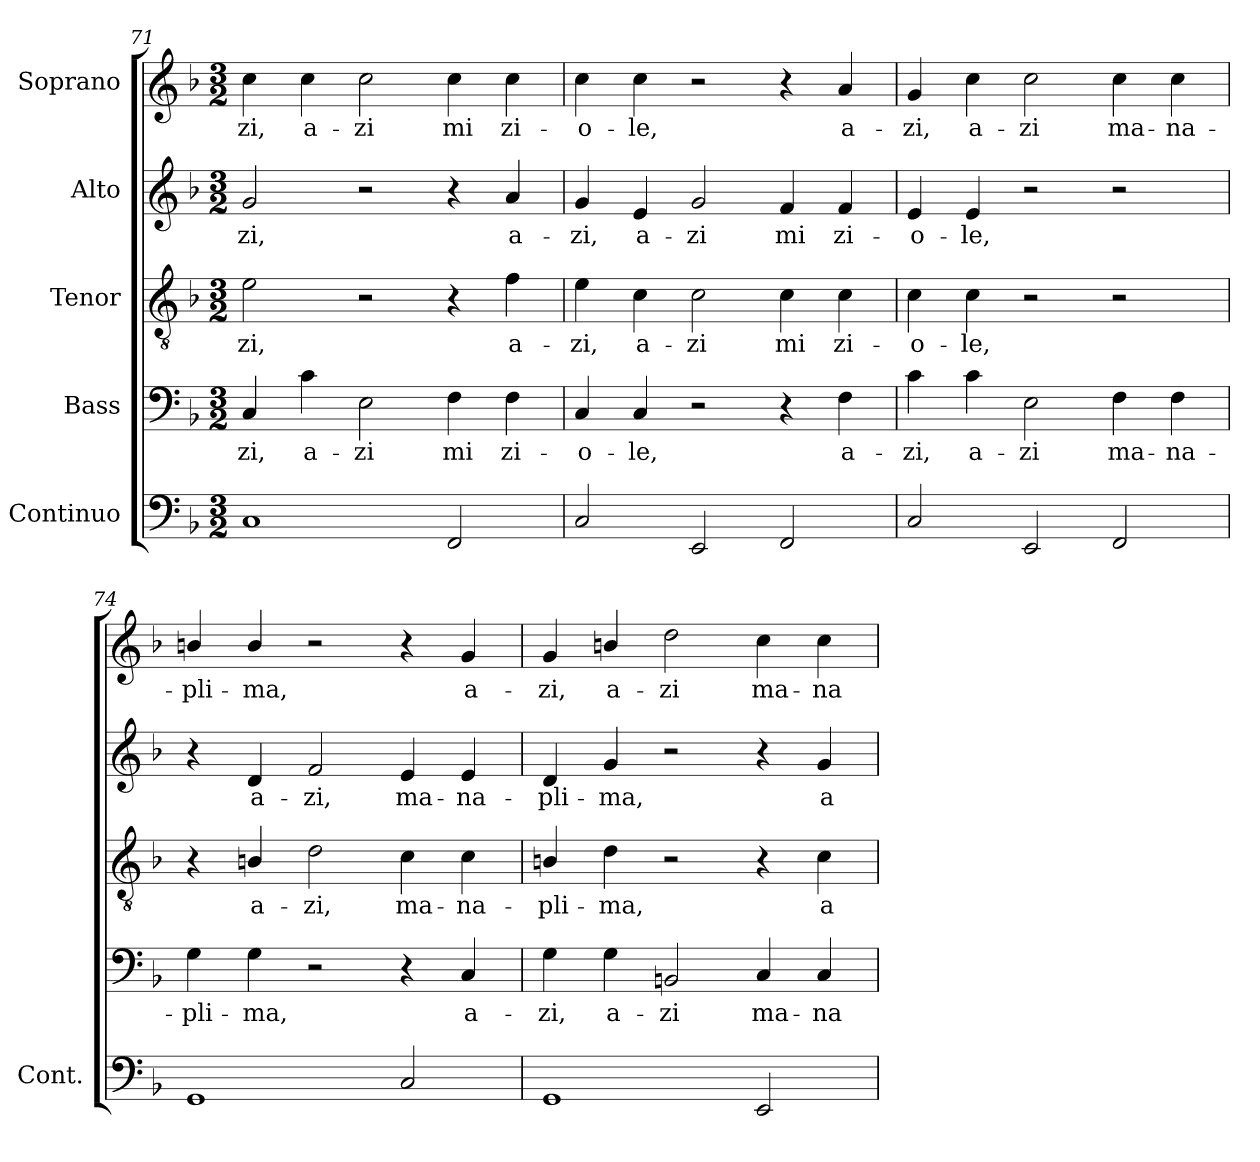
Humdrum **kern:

**kern	**kern	**text	**kern	**text	**kern	**text	**kern	**text
*part5	*part4	*part4	*part3	*part3	*part2	*part2	*part1	*part1
*staff5	*staff4	*staff4	*staff3	*staff3	*staff2	*staff2	*staff1	*staff1
*I"Continuo	*I"Bass	*	*I"Tenor	*	*I"Alto	*	*I"Soprano	*
*I'Cont.	*	*	*	*	*	*	*	*
*clefF4	*clefF4	*	*clefGv2	*	*clefG2	*	*clefG2	*
*	*	*	*ITrd7c12	*	*	*	*	*
*k[b-]	*k[b-]	*	*k[b-]	*	*k[b-]	*	*k[b-]	*
*F:	*F:	*	*F:	*	*F:	*	*F:	*
*M3/2	*M3/2	*	*M3/2	*	*M3/2	*	*M3/2	*
=71	=71	=71	=71	=71	=71	=71	=71	=71
!	!	!LO:LY:b:color=#000000	!	!	!	!	!	!
!	!	!	!	!LO:LY:b:color=#000000	!	!	!	!
!	!	!	!	!	!	!LO:LY:b:color=#000000	!	!
!	!	!	!	!	!	!	!	!LO:LY:b:color=#000000
1Ci	4Ci/	-zi,	2Ei\	-zi,	2gi/	-zi,	4cci\	-zi,
!	!	!LO:LY:b:color=#000000	!	!	!	!	!	!
!	!	!	!	!	!	!	!	!LO:LY:b:color=#000000
.	4ci\	a-	.	.	.	.	4cci\	a-
!	!	!LO:LY:b:color=#000000	!	!	!	!	!	!
!	!	!	!	!	!	!	!	!LO:LY:b:color=#000000
.	2Ei\	-zi	2r	.	2r	.	2cci\	-zi
!	!	!LO:LY:b:color=#000000	!	!	!	!	!	!
!	!	!	!	!	!	!	!	!LO:LY:b:color=#000000
2FFi/	4Fi\	mi	4r	.	4r	.	4cci\	mi
!	!	!LO:LY:b:color=#000000	!	!	!	!	!	!
!	!	!	!	!LO:LY:b:color=#000000	!	!	!	!
!	!	!	!	!	!	!LO:LY:b:color=#000000	!	!
!	!	!	!	!	!	!	!	!LO:LY:b:color=#000000
.	4Fi\	zi-	4Fi\	a-	4ai/	a-	4cci\	zi-
=72	=72	=72	=72	=72	=72	=72	=72	=72
!	!	!LO:LY:b:color=#000000	!	!	!	!	!	!
!	!	!	!	!LO:LY:b:color=#000000	!	!	!	!
!	!	!	!	!	!	!LO:LY:b:color=#000000	!	!
!	!	!	!	!	!	!	!	!LO:LY:b:color=#000000
2Ci/	4Ci/	-o-	4Ei\	-zi,	4gi/	-zi,	4cci\	-o-
!	!	!LO:LY:b:color=#000000	!	!	!	!	!	!
!	!	!	!	!LO:LY:b:color=#000000	!	!	!	!
!	!	!	!	!	!	!LO:LY:b:color=#000000	!	!
!	!	!	!	!	!	!	!	!LO:LY:b:color=#000000
.	4Ci/	-le,	4Ci\	a-	4ei/	a-	4cci\	-le,
!	!	!	!	!LO:LY:b:color=#000000	!	!	!	!
!	!	!	!	!	!	!LO:LY:b:color=#000000	!	!
2EEi/	2r	.	2Ci\	-zi	2gi/	-zi	2r	.
!	!	!	!	!LO:LY:b:color=#000000	!	!	!	!
!	!	!	!	!	!	!LO:LY:b:color=#000000	!	!
2FFi/	4r	.	4Ci\	mi	4fi/	mi	4r	.
!	!	!LO:LY:b:color=#000000	!	!	!	!	!	!
!	!	!	!	!LO:LY:b:color=#000000	!	!	!	!
!	!	!	!	!	!	!LO:LY:b:color=#000000	!	!
!	!	!	!	!	!	!	!	!LO:LY:b:color=#000000
.	4Fi\	a-	4Ci\	zi-	4fi/	zi-	4ai/	a-
!!LO:LB:g=z
=73	=73	=73	=73	=73	=73	=73	=73	=73
!	!	!LO:LY:b:color=#000000	!	!	!	!	!	!
!	!	!	!	!LO:LY:b:color=#000000	!	!	!	!
!	!	!	!	!	!	!LO:LY:b:color=#000000	!	!
!	!	!	!	!	!	!	!	!LO:LY:b:color=#000000
2Ci/	4ci\	-zi,	4Ci\	-o-	4ei/	-o-	4gi/	-zi,
!	!	!LO:LY:b:color=#000000	!	!	!	!	!	!
!	!	!	!	!LO:LY:b:color=#000000	!	!	!	!
!	!	!	!	!	!	!LO:LY:b:color=#000000	!	!
!	!	!	!	!	!	!	!	!LO:LY:b:color=#000000
.	4ci\	a-	4Ci\	-le,	4ei/	-le,	4cci\	a-
!	!	!LO:LY:b:color=#000000	!	!	!	!	!	!
!	!	!	!	!	!	!	!	!LO:LY:b:color=#000000
2EEi/	2Ei\	-zi	2r	.	2r	.	2cci\	-zi
!	!	!LO:LY:b:color=#000000	!	!	!	!	!	!
!	!	!	!	!	!	!	!	!LO:LY:b:color=#000000
2FFi/	4Fi\	ma-	2r	.	2r	.	4cci\	ma-
!	!	!LO:LY:b:color=#000000	!	!	!	!	!	!
!	!	!	!	!	!	!	!	!LO:LY:b:color=#000000
.	4Fi\	-na-	.	.	.	.	4cci\	-na-
=74	=74	=74	=74	=74	=74	=74	=74	=74
!	!	!LO:LY:b:color=#000000	!	!	!	!	!	!
!	!	!	!	!	!	!	!	!LO:LY:b:color=#000000
1GGi	4Gi\	-pli-	4r	.	4r	.	4bni/	-pli-
!	!	!LO:LY:b:color=#000000	!	!	!	!	!	!
!	!	!	!	!LO:LY:b:color=#000000	!	!	!	!
!	!	!	!	!	!	!LO:LY:b:color=#000000	!	!
!	!	!	!	!	!	!	!	!LO:LY:b:color=#000000
.	4Gi\	-ma,	4BBni/	a-	4di/	a-	4bi/	-ma,
!	!	!	!	!LO:LY:b:color=#000000	!	!	!	!
!	!	!	!	!	!	!LO:LY:b:color=#000000	!	!
.	2r	.	2Di\	-zi,	2fi/	-zi,	2r	.
!	!	!	!	!LO:LY:b:color=#000000	!	!	!	!
!	!	!	!	!	!	!LO:LY:b:color=#000000	!	!
2Ci/	4r	.	4Ci\	ma-	4ei/	ma-	4r	.
!	!	!LO:LY:b:color=#000000	!	!	!	!	!	!
!	!	!	!	!LO:LY:b:color=#000000	!	!	!	!
!	!	!	!	!	!	!LO:LY:b:color=#000000	!	!
!	!	!	!	!	!	!	!	!LO:LY:b:color=#000000
.	4Ci/	a-	4Ci\	-na-	4ei/	-na-	4gi/	a-
=75	=75	=75	=75	=75	=75	=75	=75	=75
!	!	!LO:LY:b:color=#000000	!	!	!	!	!	!
!	!	!	!	!LO:LY:b:color=#000000	!	!	!	!
!	!	!	!	!	!	!LO:LY:b:color=#000000	!	!
!	!	!	!	!	!	!	!	!LO:LY:b:color=#000000
1GGi	4Gi\	-zi,	4BBni/	-pli-	4di/	-pli-	4gi/	-zi,
!	!	!LO:LY:b:color=#000000	!	!	!	!	!	!
!	!	!	!	!LO:LY:b:color=#000000	!	!	!	!
!	!	!	!	!	!	!LO:LY:b:color=#000000	!	!
!	!	!	!	!	!	!	!	!LO:LY:b:color=#000000
.	4Gi\	a-	4Di\	-ma,	4gi/	-ma,	4bni/	a-
!	!	!LO:LY:b:color=#000000	!	!	!	!	!	!
!	!	!	!	!	!	!	!	!LO:LY:b:color=#000000
.	2BBni/	-zi	2r	.	2r	.	2ddi\	-zi
!	!	!LO:LY:b:color=#000000	!	!	!	!	!	!
!	!	!	!	!	!	!	!	!LO:LY:b:color=#000000
2EEi/	4Ci/	ma-	4r	.	4r	.	4cci\	ma-
!	!	!LO:LY:b:color=#000000	!	!	!	!	!	!
!	!	!	!	!LO:LY:b:color=#000000	!	!	!	!
!	!	!	!	!	!	!LO:LY:b:color=#000000	!	!
!	!	!	!	!	!	!	!	!LO:LY:b:color=#000000
.	4Ci/	-na-	4Ci\	a-	4gi/	a-	4cci\	-na-
=	=	=	=	=	=	=	=	=
*-	*-	*-	*-	*-	*-	*-	*-	*-
